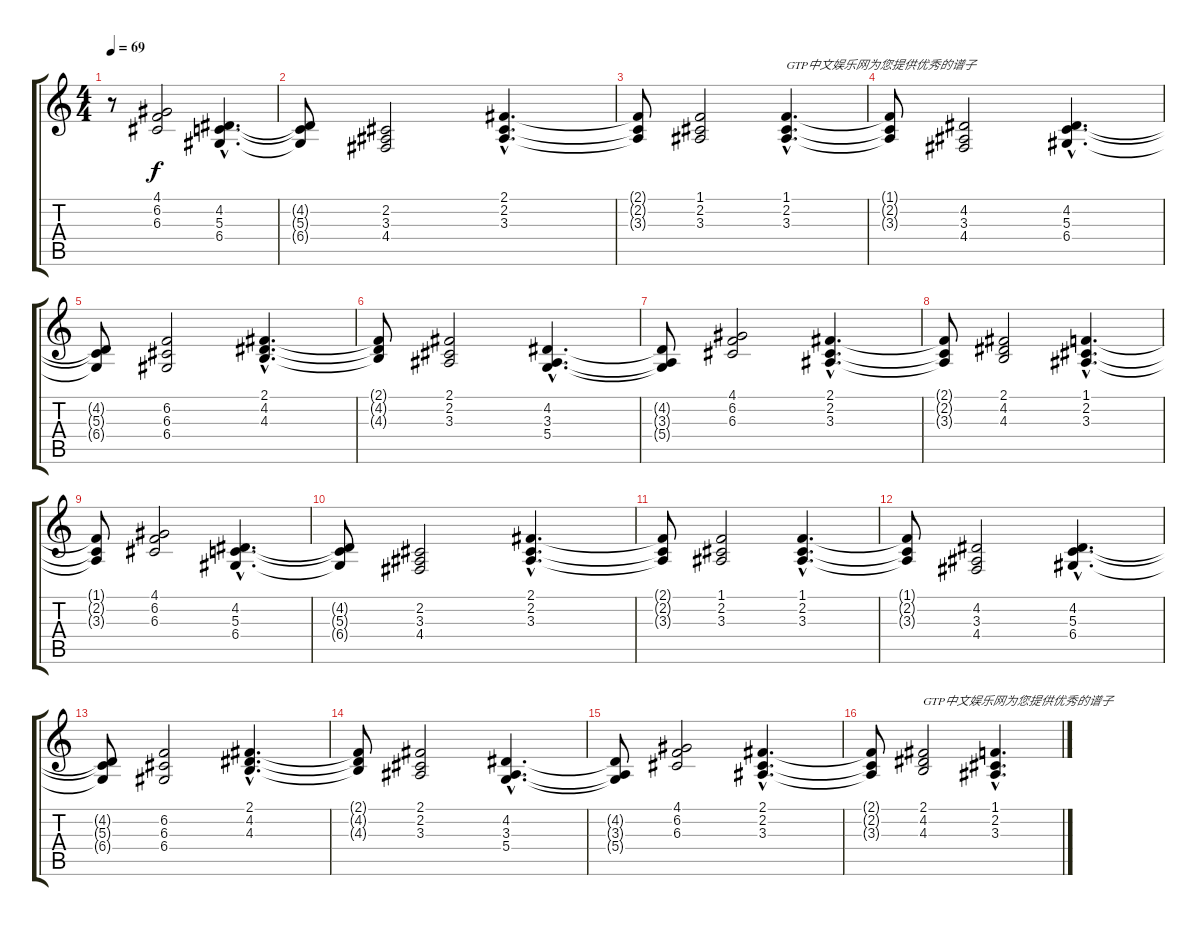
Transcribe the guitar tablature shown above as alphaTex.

\track "" {instrument stringensemble1}
\staff {score tabs}
\tuning (E4 B3 G3 D3 A2 E2) {hide}
\ts (4 4)
\tempo 69
\clef g2
\ks c
r.8{dy f instrument stringensemble1} (4.1 6.2 6.3).2 (4.2{hac} 5.3{hac} 6.4{hac}).4{d} |
(4.2{t} 5.3{t} 6.4{t}).8 (2.2 3.3 4.4).2 (2.1{hac} 2.2{hac} 3.3{hac}).4{d} |
(2.1{t} 2.2{t} 3.3{t}).8 (1.1 2.2 3.3).2 (1.1{hac} 2.2{hac} 3.3{hac}).4{d txt "GTP中文娱乐网为您提供优秀的谱子"} |
(1.1{t} 2.2{t} 3.3{t}).8 (4.2 3.3 4.4).2 (4.2{hac} 5.3{hac} 6.4{hac}).4{d} |
(4.2{t} 5.3{t} 6.4{t}).8 (6.2 6.3 6.4).2 (2.1{hac} 4.2{hac} 4.3{hac}).4{d} |
(2.1{t} 4.2{t} 4.3{t}).8 (2.1 2.2 3.3).2 (4.2{hac} 3.3{hac} 5.4{hac}).4{d} |
(4.2{t} 3.3{t} 5.4{t}).8 (4.1 6.2 6.3).2 (2.1{hac} 2.2{hac} 3.3{hac}).4{d} |
(2.1{t} 2.2{t} 3.3{t}).8 (2.1 4.2 4.3).2 (1.1{hac} 2.2{hac} 3.3{hac}).4{d} |
(1.1{t} 2.2{t} 3.3{t}).8 (4.1 6.2 6.3).2 (4.2{hac} 5.3{hac} 6.4{hac}).4{d} |
(4.2{t} 5.3{t} 6.4{t}).8 (2.2 3.3 4.4).2 (2.1{hac} 2.2{hac} 3.3{hac}).4{d} |
(2.1{t} 2.2{t} 3.3{t}).8 (1.1 2.2 3.3).2 (1.1{hac} 2.2{hac} 3.3{hac}).4{d} |
(1.1{t} 2.2{t} 3.3{t}).8 (4.2 3.3 4.4).2 (4.2{hac} 5.3{hac} 6.4{hac}).4{d} |
(4.2{t} 5.3{t} 6.4{t}).8 (6.2 6.3 6.4).2 (2.1{hac} 4.2{hac} 4.3{hac}).4{d} |
(2.1{t} 4.2{t} 4.3{t}).8 (2.1 2.2 3.3).2 (4.2{hac} 3.3{hac} 5.4{hac}).4{d} |
(4.2{t} 3.3{t} 5.4{t}).8 (4.1 6.2 6.3).2 (2.1{hac} 2.2{hac} 3.3{hac}).4{d} |
(2.1{t} 2.2{t} 3.3{t}).8 (2.1 4.2 4.3).2{txt "GTP中文娱乐网为您提供优秀的谱子"} (1.1{hac} 2.2{hac} 3.3{hac}).4{d}
